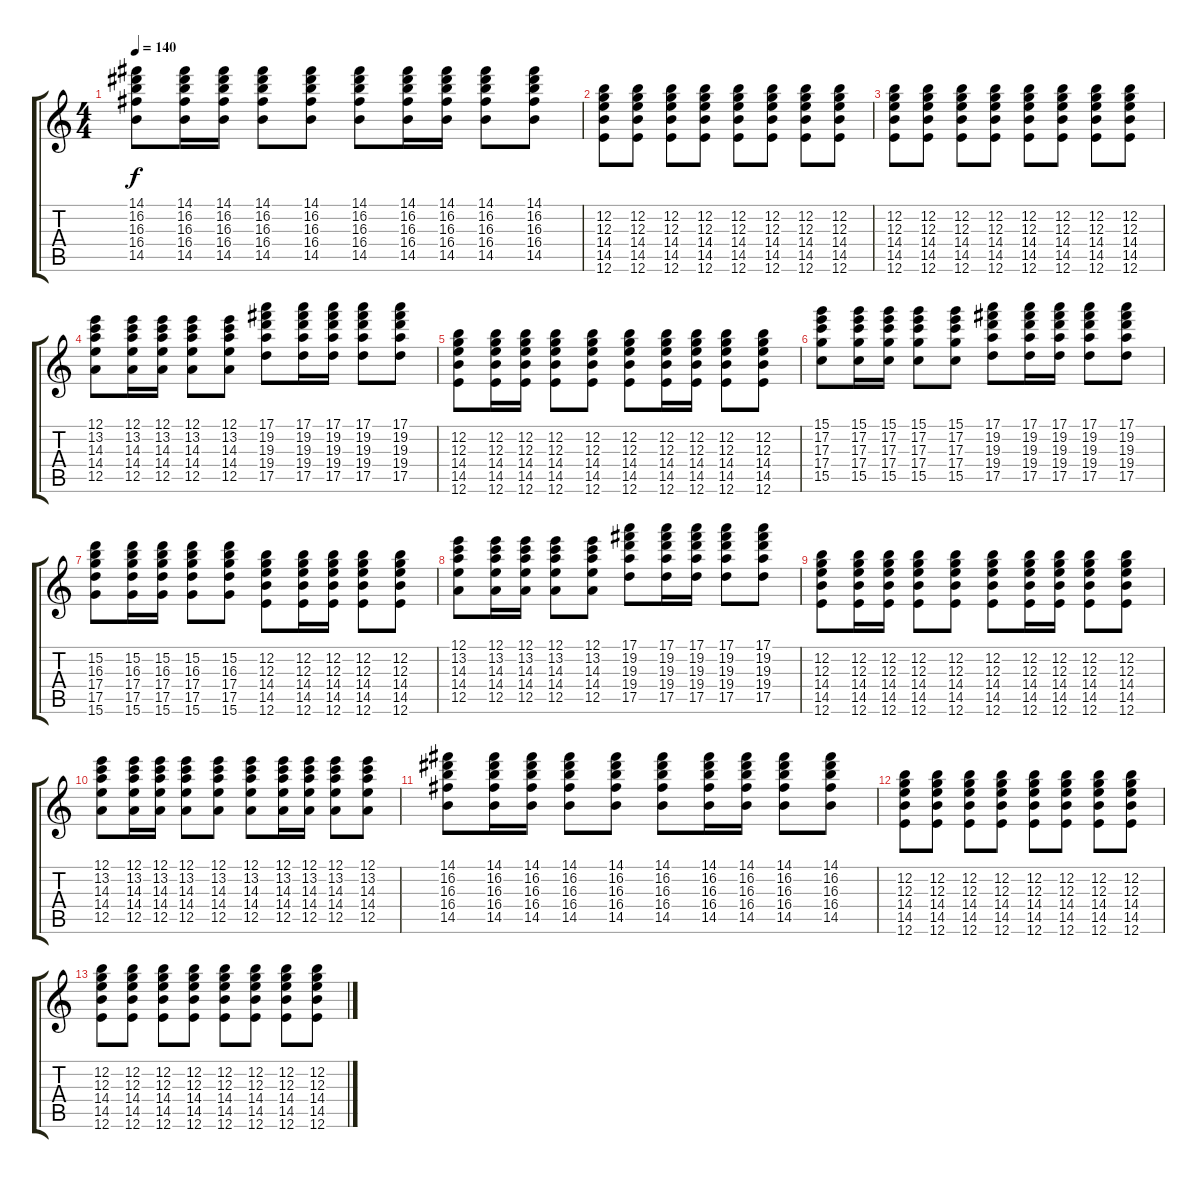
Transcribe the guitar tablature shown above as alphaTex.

\track "" {instrument acousticguitarsteel}
\staff {score tabs}
\tuning (E4 B3 G3 D3 A2 E2) {hide}
\ts (4 4)
\tempo 140
\clef g2
\ks c
(14.1 16.2 16.3 16.4 14.5).8{dy f} (14.1 16.2 16.3 16.4 14.5).16 (14.1 16.2 16.3 16.4 14.5).16 (14.1 16.2 16.3 16.4 14.5).8 (14.1 16.2 16.3 16.4 14.5).8 (14.1 16.2 16.3 16.4 14.5).8 (14.1 16.2 16.3 16.4 14.5).16 (14.1 16.2 16.3 16.4 14.5).16 (14.1 16.2 16.3 16.4 14.5).8 (14.1 16.2 16.3 16.4 14.5).8 |
(12.2 12.3 14.4 14.5 12.6).8 (12.2 12.3 14.4 14.5 12.6).8 (12.2 12.3 14.4 14.5 12.6).8 (12.2 12.3 14.4 14.5 12.6).8 (12.2 12.3 14.4 14.5 12.6).8 (12.2 12.3 14.4 14.5 12.6).8 (12.2 12.3 14.4 14.5 12.6).8 (12.2 12.3 14.4 14.5 12.6).8 |
(12.2 12.3 14.4 14.5 12.6).8 (12.2 12.3 14.4 14.5 12.6).8 (12.2 12.3 14.4 14.5 12.6).8 (12.2 12.3 14.4 14.5 12.6).8 (12.2 12.3 14.4 14.5 12.6).8 (12.2 12.3 14.4 14.5 12.6).8 (12.2 12.3 14.4 14.5 12.6).8 (12.2 12.3 14.4 14.5 12.6).8 |
(12.1 13.2 14.3 14.4 12.5).8 (12.1 13.2 14.3 14.4 12.5).16 (12.1 13.2 14.3 14.4 12.5).16 (12.1 13.2 14.3 14.4 12.5).8 (12.1 13.2 14.3 14.4 12.5).8 (17.1 19.2 19.3 19.4 17.5).8 (17.1 19.2 19.3 19.4 17.5).16 (17.1 19.2 19.3 19.4 17.5).16 (17.1 19.2 19.3 19.4 17.5).8 (17.1 19.2 19.3 19.4 17.5).8 |
(12.2 12.3 14.4 14.5 12.6).8 (12.2 12.3 14.4 14.5 12.6).16 (12.2 12.3 14.4 14.5 12.6).16 (12.2 12.3 14.4 14.5 12.6).8 (12.2 12.3 14.4 14.5 12.6).8 (12.2 12.3 14.4 14.5 12.6).8 (12.2 12.3 14.4 14.5 12.6).16 (12.2 12.3 14.4 14.5 12.6).16 (12.2 12.3 14.4 14.5 12.6).8 (12.2 12.3 14.4 14.5 12.6).8 |
(15.1 17.2 17.3 17.4 15.5).8 (15.1 17.2 17.3 17.4 15.5).16 (15.1 17.2 17.3 17.4 15.5).16 (15.1 17.2 17.3 17.4 15.5).8 (15.1 17.2 17.3 17.4 15.5).8 (17.1 19.2 19.3 19.4 17.5).8 (17.1 19.2 19.3 19.4 17.5).16 (17.1 19.2 19.3 19.4 17.5).16 (17.1 19.2 19.3 19.4 17.5).8 (17.1 19.2 19.3 19.4 17.5).8 |
(15.2 16.3 17.4 17.5 15.6).8 (15.2 16.3 17.4 17.5 15.6).16 (15.2 16.3 17.4 17.5 15.6).16 (15.2 16.3 17.4 17.5 15.6).8 (15.2 16.3 17.4 17.5 15.6).8 (12.2 12.3 14.4 14.5 12.6).8 (12.2 12.3 14.4 14.5 12.6).16 (12.2 12.3 14.4 14.5 12.6).16 (12.2 12.3 14.4 14.5 12.6).8 (12.2 12.3 14.4 14.5 12.6).8 |
(12.1 13.2 14.3 14.4 12.5).8 (12.1 13.2 14.3 14.4 12.5).16 (12.1 13.2 14.3 14.4 12.5).16 (12.1 13.2 14.3 14.4 12.5).8 (12.1 13.2 14.3 14.4 12.5).8 (17.1 19.2 19.3 19.4 17.5).8 (17.1 19.2 19.3 19.4 17.5).16 (17.1 19.2 19.3 19.4 17.5).16 (17.1 19.2 19.3 19.4 17.5).8 (17.1 19.2 19.3 19.4 17.5).8 |
(12.2 12.3 14.4 14.5 12.6).8 (12.2 12.3 14.4 14.5 12.6).16 (12.2 12.3 14.4 14.5 12.6).16 (12.2 12.3 14.4 14.5 12.6).8 (12.2 12.3 14.4 14.5 12.6).8 (12.2 12.3 14.4 14.5 12.6).8 (12.2 12.3 14.4 14.5 12.6).16 (12.2 12.3 14.4 14.5 12.6).16 (12.2 12.3 14.4 14.5 12.6).8 (12.2 12.3 14.4 14.5 12.6).8 |
(12.1 13.2 14.3 14.4 12.5).8 (12.1 13.2 14.3 14.4 12.5).16 (12.1 13.2 14.3 14.4 12.5).16 (12.1 13.2 14.3 14.4 12.5).8 (12.1 13.2 14.3 14.4 12.5).8 (12.1 13.2 14.3 14.4 12.5).8 (12.1 13.2 14.3 14.4 12.5).16 (12.1 13.2 14.3 14.4 12.5).16 (12.1 13.2 14.3 14.4 12.5).8 (12.1 13.2 14.3 14.4 12.5).8 |
(14.1 16.2 16.3 16.4 14.5).8 (14.1 16.2 16.3 16.4 14.5).16 (14.1 16.2 16.3 16.4 14.5).16 (14.1 16.2 16.3 16.4 14.5).8 (14.1 16.2 16.3 16.4 14.5).8 (14.1 16.2 16.3 16.4 14.5).8 (14.1 16.2 16.3 16.4 14.5).16 (14.1 16.2 16.3 16.4 14.5).16 (14.1 16.2 16.3 16.4 14.5).8 (14.1 16.2 16.3 16.4 14.5).8 |
(12.2 12.3 14.4 14.5 12.6).8 (12.2 12.3 14.4 14.5 12.6).8 (12.2 12.3 14.4 14.5 12.6).8 (12.2 12.3 14.4 14.5 12.6).8 (12.2 12.3 14.4 14.5 12.6).8 (12.2 12.3 14.4 14.5 12.6).8 (12.2 12.3 14.4 14.5 12.6).8 (12.2 12.3 14.4 14.5 12.6).8 |
(12.2 12.3 14.4 14.5 12.6).8 (12.2 12.3 14.4 14.5 12.6).8 (12.2 12.3 14.4 14.5 12.6).8 (12.2 12.3 14.4 14.5 12.6).8 (12.2 12.3 14.4 14.5 12.6).8 (12.2 12.3 14.4 14.5 12.6).8 (12.2 12.3 14.4 14.5 12.6).8 (12.2 12.3 14.4 14.5 12.6).8
